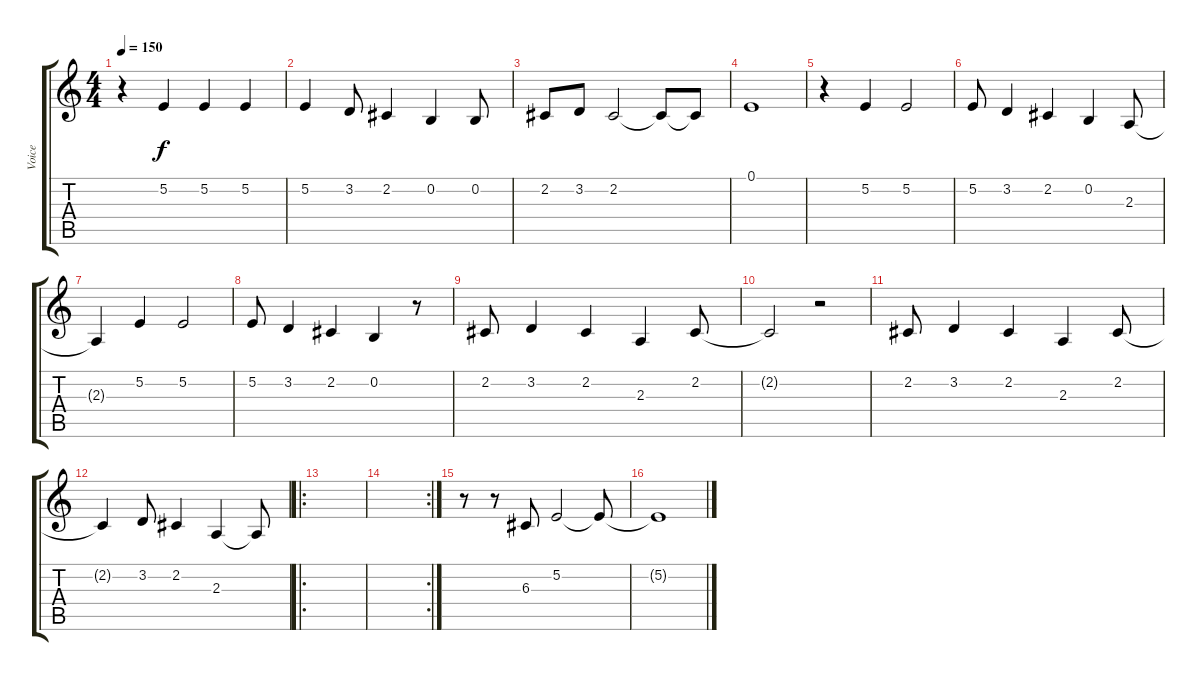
\track ("Voice" "Voice") {instrument oboe}
\staff {score tabs}
\tuning (E4 B3 G3 D3 A2 E2) {hide}
\ts (4 4)
\tempo 150
\clef g2
\ks c
r.4{dy f} 5.2.4 5.2.4 5.2.4 |
5.2.4 3.2.8 2.2.4 0.2.4 0.2.8 |
2.2.8 3.2.8 2.2.2 2.2{t}.8 2.2{t}.8 |
0.1.1 |
r.4 5.2.4 5.2.2 |
5.2.8 3.2.4 2.2.4 0.2.4 2.3.8 |
2.3{t}.4 5.2.4 5.2.2 |
5.2.8 3.2.4 2.2.4 0.2.4 r.8 |
2.2.8 3.2.4 2.2.4 2.3.4 2.2.8 |
2.2{t}.2 r.2 |
2.2.8 3.2.4 2.2.4 2.3.4 2.2.8 |
2.2{t}.4 3.2.8 2.2.4 2.3.4 2.3{t}.8 |
\ro
|
\rc 2
|
r.8 r.8 6.3.8 5.2.2 5.2{t}.8 |
5.2{t}.1
